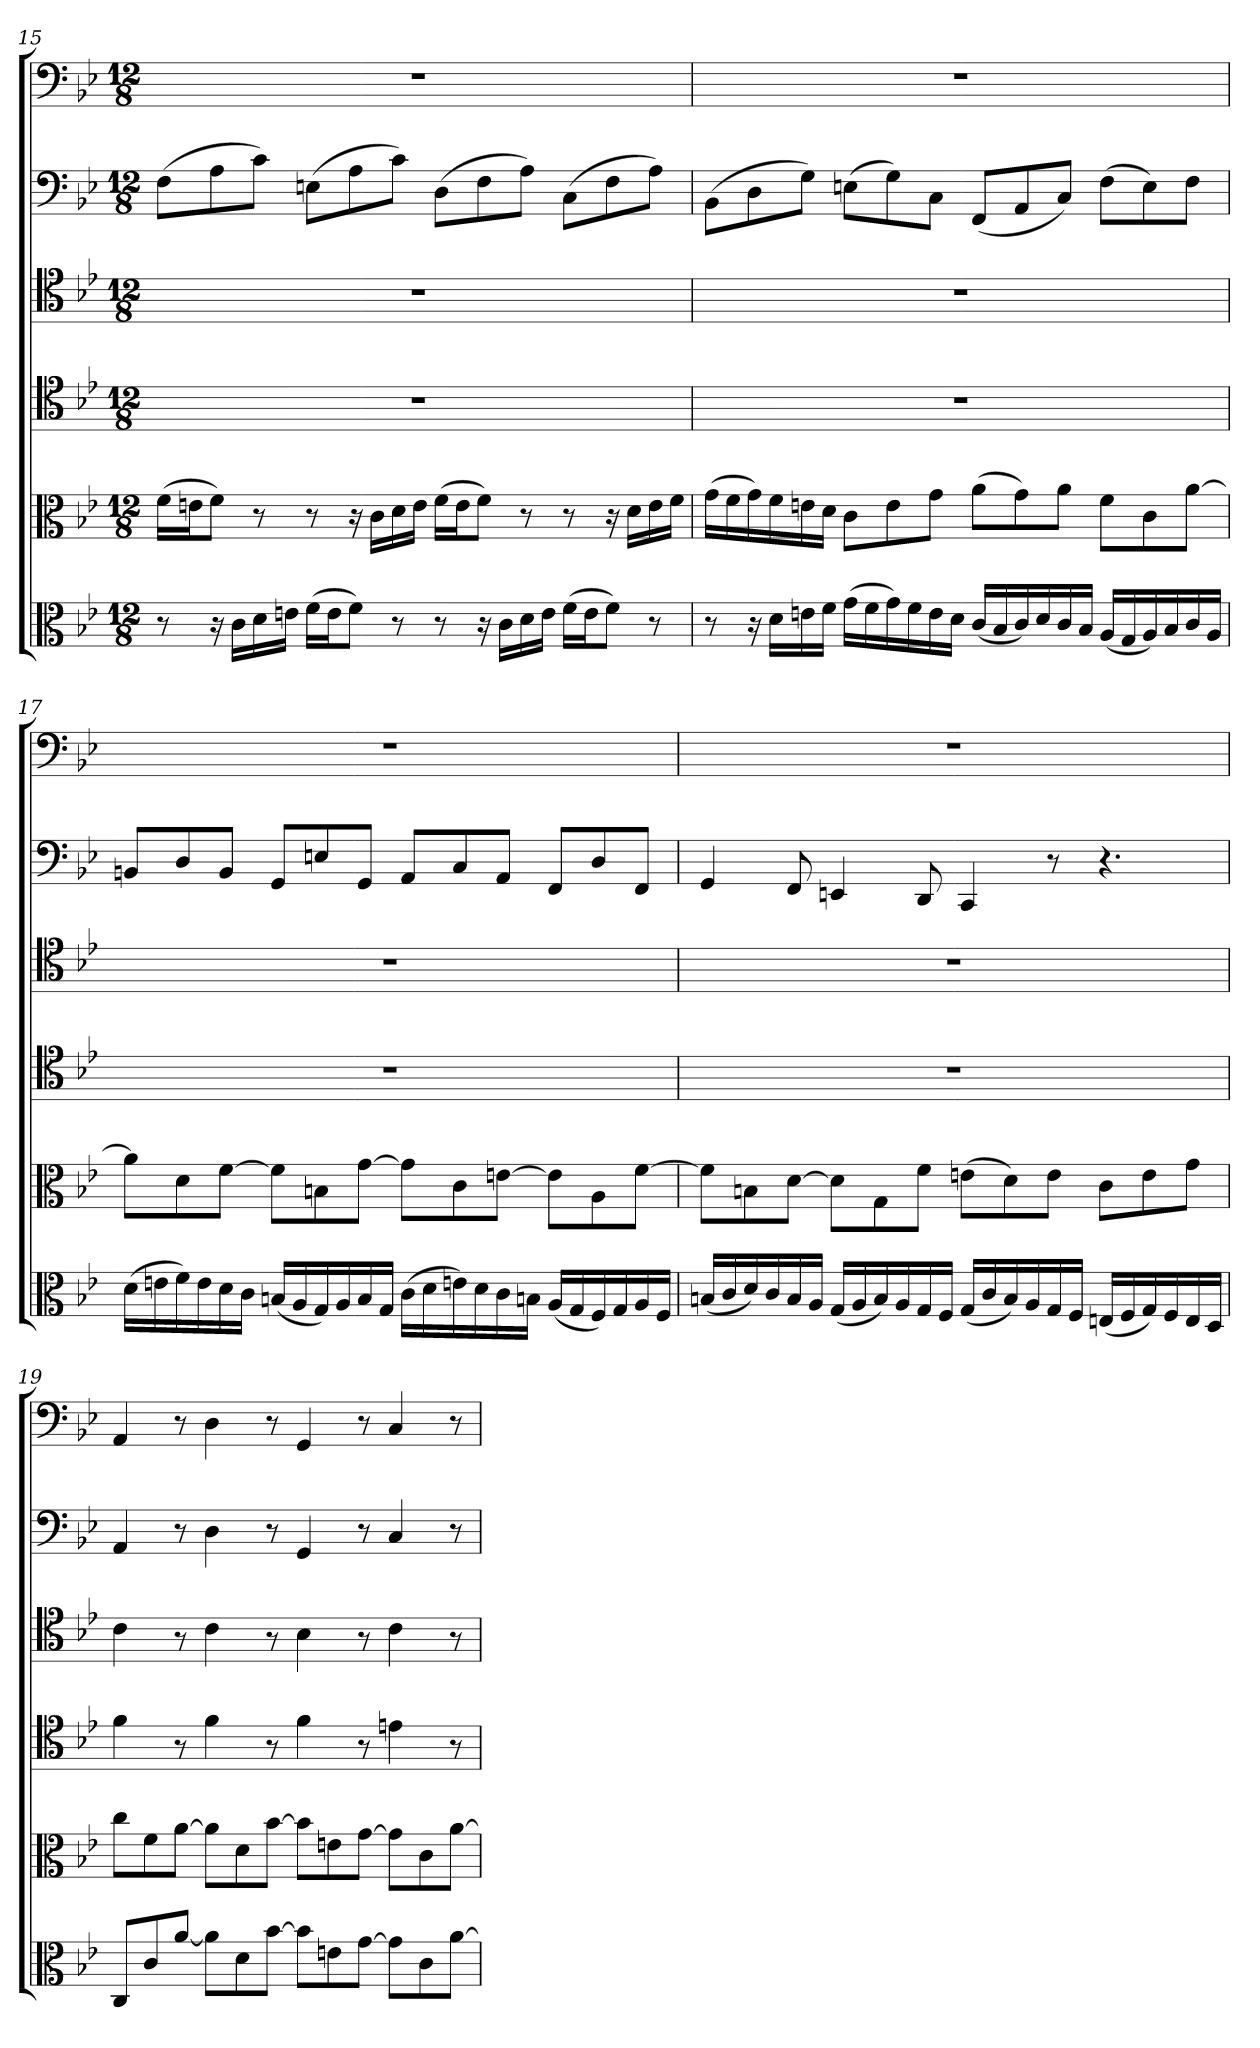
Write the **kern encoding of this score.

**kern	**kern	**kern	**kern	**kern	**kern
*part6	*part5	*part4	*part3	*part2	*part1
*staff6	*staff5	*staff4	*staff3	*staff2	*staff1
*clefC3	*clefC3	*clefC4	*clefC4	*clefF4	*clefF4
*k[b-e-]	*k[b-e-]	*k[b-e-]	*k[b-e-]	*k[b-e-]	*k[b-e-]
*B-:	*B-:	*B-:	*B-:	*B-:	*B-:
*M12/8	*M12/8	*M12/8	*M12/8	*M12/8	*M12/8
=15	=15	=15	=15	=15	=15
8r	(16f\LL	1.r	1.r	(8F\L	1.r
.	16en\J	.	.	.	.
16r	8f\J)	.	.	8A\	.
16c\LL	.	.	.	.	.
16d\	8r	.	.	8c\J)	.
16en\JJ	.	.	.	.	.
(16f\LL	8r	.	.	(8En\L	.
16e\J	.	.	.	.	.
8f\J)	16r	.	.	8A\	.
.	16c\LL	.	.	.	.
8r	16d\	.	.	8c\J)	.
.	16e\JJ	.	.	.	.
8r	(16f\LL	.	.	(8D\L	.
.	16e\J	.	.	.	.
16r	8f\J)	.	.	8F\	.
16c\LL	.	.	.	.	.
16d\	8r	.	.	8A\J)	.
16e\JJ	.	.	.	.	.
(16f\LL	8r	.	.	(8C\L	.
16e\J	.	.	.	.	.
8f\J)	16r	.	.	8F\	.
.	16d\LL	.	.	.	.
8r	16e\	.	.	8A\J)	.
.	16f\JJ	.	.	.	.
=16	=16	=16	=16	=16	=16
8r	(16g\LL	1.r	1.r	(8BB-\L	1.r
.	16f\	.	.	.	.
16r	16g\)	.	.	8D\	.
16d\LL	16f\	.	.	.	.
16en\	16en\	.	.	8G\J)	.
16f\JJ	16d\JJ	.	.	.	.
(16g\LL	8c\L	.	.	(8En\L	.
16f\	.	.	.	.	.
16g\)	8e\	.	.	8G\)	.
16f\	.	.	.	.	.
16e\	8g\J	.	.	8C\J	.
16d\JJ	.	.	.	.	.
(16c/LL	(8a\L	.	.	(8FF/L	.
16B-/	.	.	.	.	.
16c/)	8g\)	.	.	8AA/	.
16d/	.	.	.	.	.
16c/	8a\J	.	.	8C/J)	.
16B-/JJ	.	.	.	.	.
(16A/LL	8f\L	.	.	(8F\L	.
16G/	.	.	.	.	.
16A/)	8c\	.	.	8E\)	.
16B-/	.	.	.	.	.
16c/	[8a\J	.	.	8F\J	.
16A/JJ	.	.	.	.	.
=17	=17	=17	=17	=17	=17
(16d\LL	8a\L]	1.r	1.r	8BBn/L	1.r
16en\	.	.	.	.	.
16f\)	8d\	.	.	8D/	.
16e\	.	.	.	.	.
16d\	[8f\J	.	.	8BB/J	.
16c\JJ	.	.	.	.	.
(16Bn/LL	8f\L]	.	.	8GG/L	.
16A/	.	.	.	.	.
16G/)	8Bn\	.	.	8En/	.
16A/	.	.	.	.	.
16B/	[8g\J	.	.	8GG/J	.
16G/JJ	.	.	.	.	.
(16c\LL	8g\L]	.	.	8AA/L	.
16d\	.	.	.	.	.
16en\)	8c\	.	.	8C/	.
16d\	.	.	.	.	.
16c\	[8en\J	.	.	8AA/J	.
16Bn\JJ	.	.	.	.	.
(16A/LL	8e\L]	.	.	8FF/L	.
16G/	.	.	.	.	.
16F/)	8A\	.	.	8D/	.
16G/	.	.	.	.	.
16A/	[8f\J	.	.	8FF/J	.
16F/JJ	.	.	.	.	.
=18	=18	=18	=18	=18	=18
(16Bn/LL	8f\L]	1.r	1.r	4GG/	1.r
16c/	.	.	.	.	.
16d/)	8Bn\	.	.	.	.
16c/	.	.	.	.	.
16B/	[8d\J	.	.	8FF/	.
16A/JJ	.	.	.	.	.
(16G/LL	8d\L]	.	.	4EEn/	.
16A/	.	.	.	.	.
16B/)	8G\	.	.	.	.
16A/	.	.	.	.	.
16G/	8f\J	.	.	8DD/	.
16F/JJ	.	.	.	.	.
(16G/LL	(8en\L	.	.	4CC/	.
16c/	.	.	.	.	.
16B/)	8d\)	.	.	.	.
16A/	.	.	.	.	.
16G/	8e\J	.	.	8r	.
16F/JJ	.	.	.	.	.
(16En/LL	8c\L	.	.	4.r	.
16F/	.	.	.	.	.
16G/)	8e\	.	.	.	.
16F/	.	.	.	.	.
16E/	8g\J	.	.	.	.
16D/JJ	.	.	.	.	.
=19	=19	=19	=19	=19	=19
8C/L	8cc\L	4f\	4c\	4AA/	4AA/
8c/	8f\	.	.	.	.
[8a/J	[8a\J	8r	8r	8r	8r
8a\L]	8a\L]	4f\	4c\	4D\	4D\
8d\	8d\	.	.	.	.
[8b-\J	[8b-\J	8r	8r	8r	8r
8b-\L]	8b-\L]	4f\	4B-\	4GG/	4GG/
8en\	8en\	.	.	.	.
[8g\J	[8g\J	8r	8r	8r	8r
8g\L]	8g\L]	4en\	4c\	4C/	4C/
8c\	8c\	.	.	.	.
[8a\J	[8a\J	8r	8r	8r	8r
=	=	=	=	=	=
*-	*-	*-	*-	*-	*-
